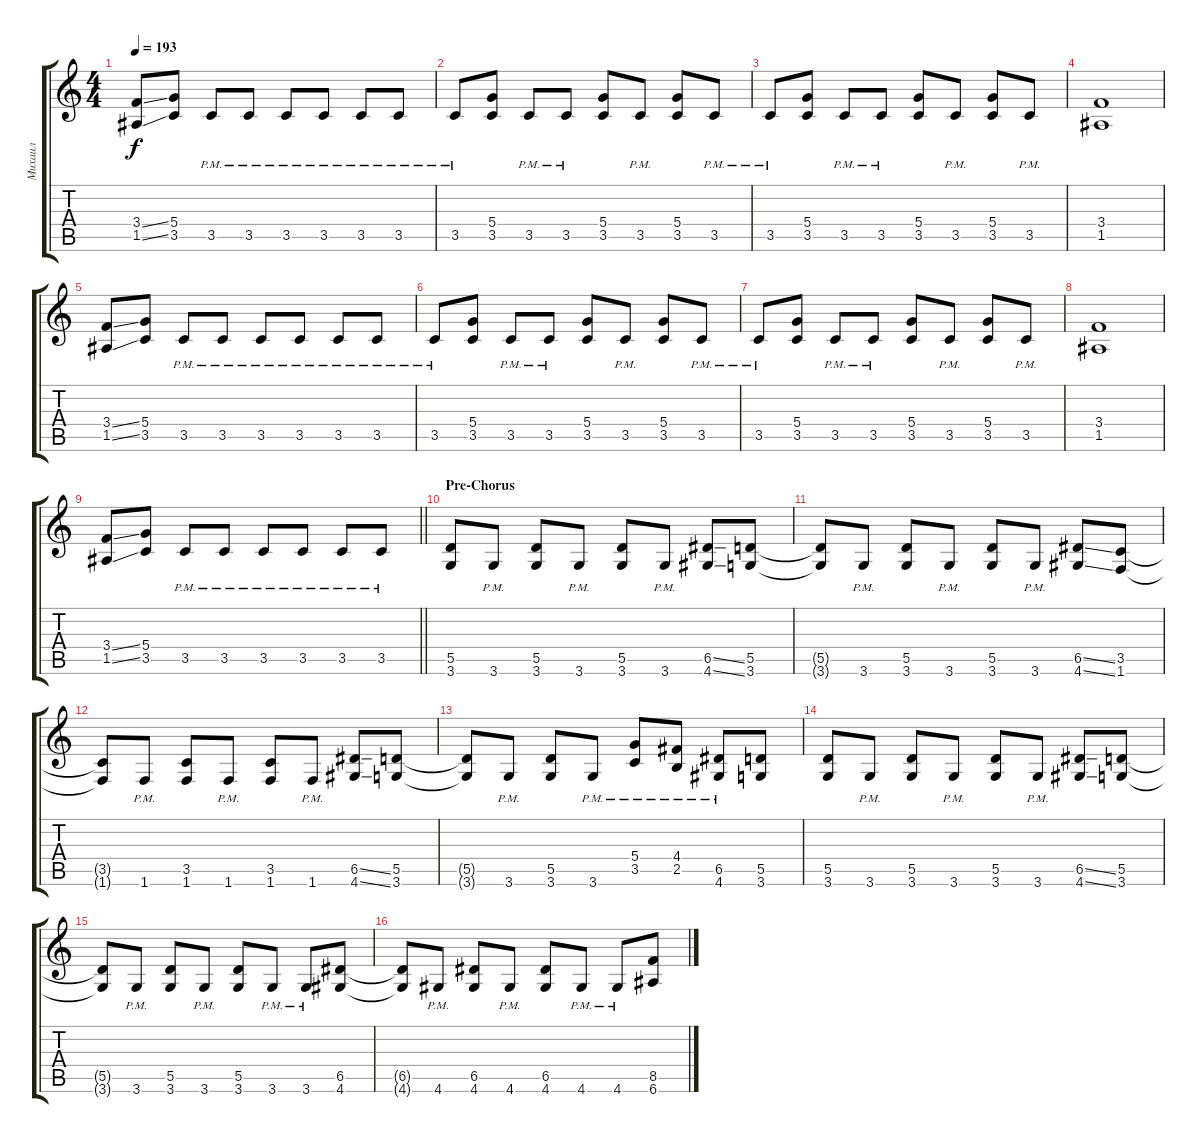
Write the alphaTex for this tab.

\track ("Михаил" "Михаил") {instrument overdrivenguitar}
\staff {score tabs}
\tuning (E4 B3 G3 D3 A2 E2) {hide}
\ts (4 4)
\tempo 193
\clef g2
\ks c
(3.4{ss} 1.5{ss}).8{dy f} (5.4 3.5).8 3.5{pm}.8 3.5{pm}.8 3.5{pm}.8 3.5{pm}.8 3.5{pm}.8 3.5{pm}.8 |
3.5{pm}.8 (5.4 3.5).8 3.5{pm}.8 3.5{pm}.8 (5.4 3.5).8 3.5{pm}.8 (5.4 3.5).8 3.5{pm}.8 |
3.5{pm}.8 (5.4 3.5).8 3.5{pm}.8 3.5{pm}.8 (5.4 3.5).8 3.5{pm}.8 (5.4 3.5).8 3.5{pm}.8 |
(3.4 1.5).1 |
(3.4{ss} 1.5{ss}).8 (5.4 3.5).8 3.5{pm}.8 3.5{pm}.8 3.5{pm}.8 3.5{pm}.8 3.5{pm}.8 3.5{pm}.8 |
3.5{pm}.8 (5.4 3.5).8 3.5{pm}.8 3.5{pm}.8 (5.4 3.5).8 3.5{pm}.8 (5.4 3.5).8 3.5{pm}.8 |
3.5{pm}.8 (5.4 3.5).8 3.5{pm}.8 3.5{pm}.8 (5.4 3.5).8 3.5{pm}.8 (5.4 3.5).8 3.5{pm}.8 |
(3.4 1.5).1 |
\barLineRight lightlight
(3.4{ss} 1.5{ss}).8 (5.4 3.5).8 3.5{pm}.8 3.5{pm}.8 3.5{pm}.8 3.5{pm}.8 3.5{pm}.8 3.5{pm}.8 |
\section ("" "Pre-Chorus")
(5.5 3.6).8 3.6{pm}.8 (5.5 3.6).8 3.6{pm}.8 (5.5 3.6).8 3.6{pm}.8 (6.5{ss} 4.6{ss}).8 (5.5 3.6).8 |
(5.5{t} 3.6{t}).8 3.6{pm}.8 (5.5 3.6).8 3.6{pm}.8 (5.5 3.6).8 3.6{pm}.8 (6.5{ss} 4.6{ss}).8 (3.5 1.6).8 |
(3.5{t} 1.6{t}).8 1.6{pm}.8 (3.5 1.6).8 1.6{pm}.8 (3.5 1.6).8 1.6{pm}.8 (6.5{ss} 4.6{ss}).8 (5.5 3.6).8 |
(5.5{t} 3.6{t}).8 3.6{pm}.8 (5.5 3.6).8 3.6{pm}.8 (5.4{pm} 3.5{pm}).8 (4.4{pm} 2.5{pm}).8 (6.5{pm} 4.6{pm}).8 (5.5 3.6).8 |
(5.5 3.6).8 3.6{pm}.8 (5.5 3.6).8 3.6{pm}.8 (5.5 3.6).8 3.6{pm}.8 (6.5{ss} 4.6{ss}).8 (5.5 3.6).8 |
(5.5{t} 3.6{t}).8 3.6{pm}.8 (5.5 3.6).8 3.6{pm}.8 (5.5 3.6).8 3.6{pm}.8 3.6{pm}.8 (6.5 4.6).8 |
(6.5{t} 4.6{t}).8 4.6{pm}.8 (6.5 4.6).8 4.6{pm}.8 (6.5 4.6).8 4.6{pm}.8 4.6{pm}.8 (8.5 6.6).8
